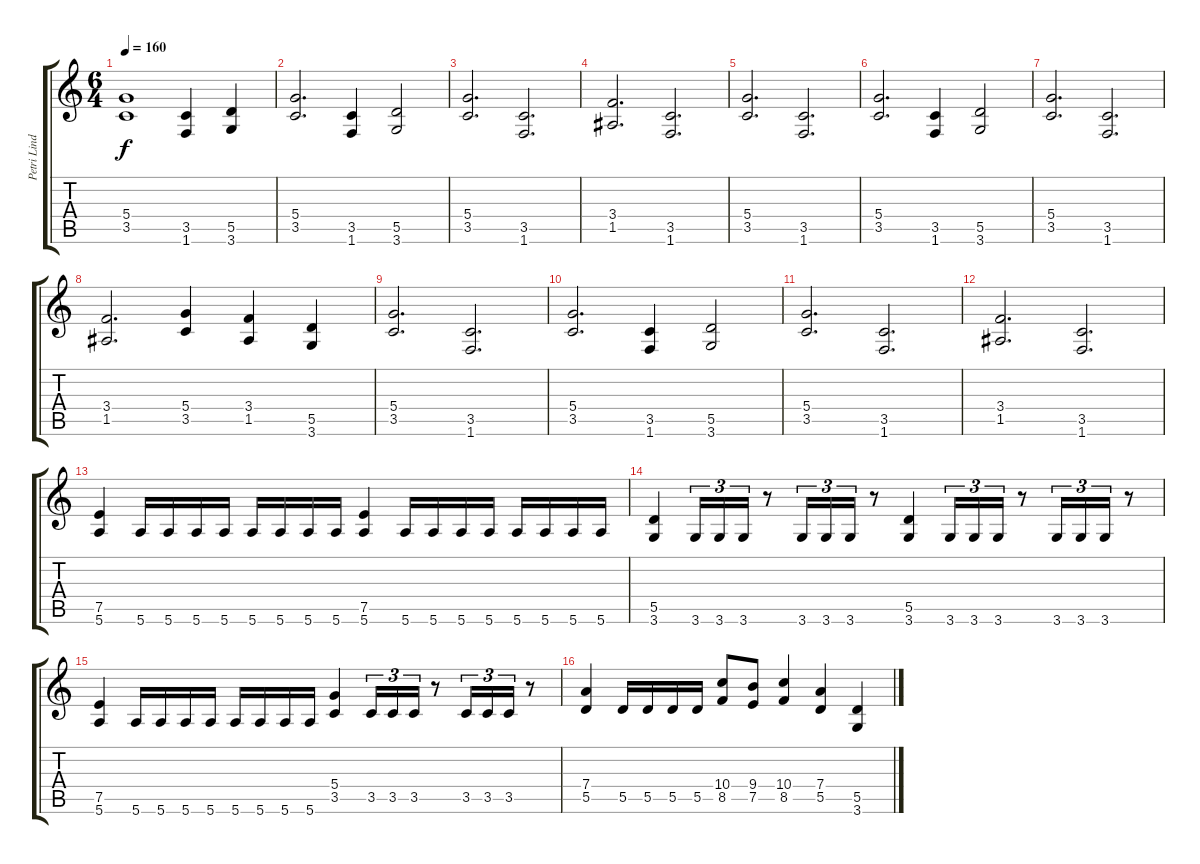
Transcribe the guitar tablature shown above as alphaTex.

\track ("Petri Lindroos" "Petri Lind") {instrument distortionguitar}
\staff {score tabs}
\tuning (E4 B3 G3 D3 A2 E2) {hide}
\ts (6 4)
\tempo 160
\clef g2
\ks c
(5.4 3.5).1{dy f} (3.5 1.6).4 (5.5 3.6).4 |
(5.4 3.5).2{d} (3.5 1.6).4 (5.5 3.6).2 |
(5.4 3.5).2{d} (3.5 1.6).2{d} |
(3.4 1.5).2{d} (3.5 1.6).2{d} |
(5.4 3.5).2{d} (3.5 1.6).2{d} |
(5.4 3.5).2{d} (3.5 1.6).4 (5.5 3.6).2 |
(5.4 3.5).2{d} (3.5 1.6).2{d} |
(3.4 1.5).2{d} (5.4 3.5).4 (3.4 1.5).4 (5.5 3.6).4 |
(5.4 3.5).2{d} (3.5 1.6).2{d} |
(5.4 3.5).2{d} (3.5 1.6).4 (5.5 3.6).2 |
(5.4 3.5).2{d} (3.5 1.6).2{d} |
(3.4 1.5).2{d} (3.5 1.6).2{d} |
(7.5 5.6).4 5.6.16 5.6.16 5.6.16 5.6.16 5.6.16 5.6.16 5.6.16 5.6.16 (7.5 5.6).4 5.6.16 5.6.16 5.6.16 5.6.16 5.6.16 5.6.16 5.6.16 5.6.16 |
(5.5 3.6).4 3.6.16{tu (3 2)} 3.6.16{tu (3 2)} 3.6.16{tu (3 2)} r.8 3.6.16{tu (3 2)} 3.6.16{tu (3 2)} 3.6.16{tu (3 2)} r.8 (5.5 3.6).4 3.6.16{tu (3 2)} 3.6.16{tu (3 2)} 3.6.16{tu (3 2)} r.8 3.6.16{tu (3 2)} 3.6.16{tu (3 2)} 3.6.16{tu (3 2)} r.8 |
(7.5 5.6).4 5.6.16 5.6.16 5.6.16 5.6.16 5.6.16 5.6.16 5.6.16 5.6.16 (5.4 3.5).4 3.5.16{tu (3 2)} 3.5.16{tu (3 2)} 3.5.16{tu (3 2)} r.8 3.5.16{tu (3 2)} 3.5.16{tu (3 2)} 3.5.16{tu (3 2)} r.8 |
(7.4 5.5).4 5.5.16 5.5.16 5.5.16 5.5.16 (10.4 8.5).8 (9.4 7.5).8 (10.4 8.5).4 (7.4 5.5).4 (5.5 3.6).4
